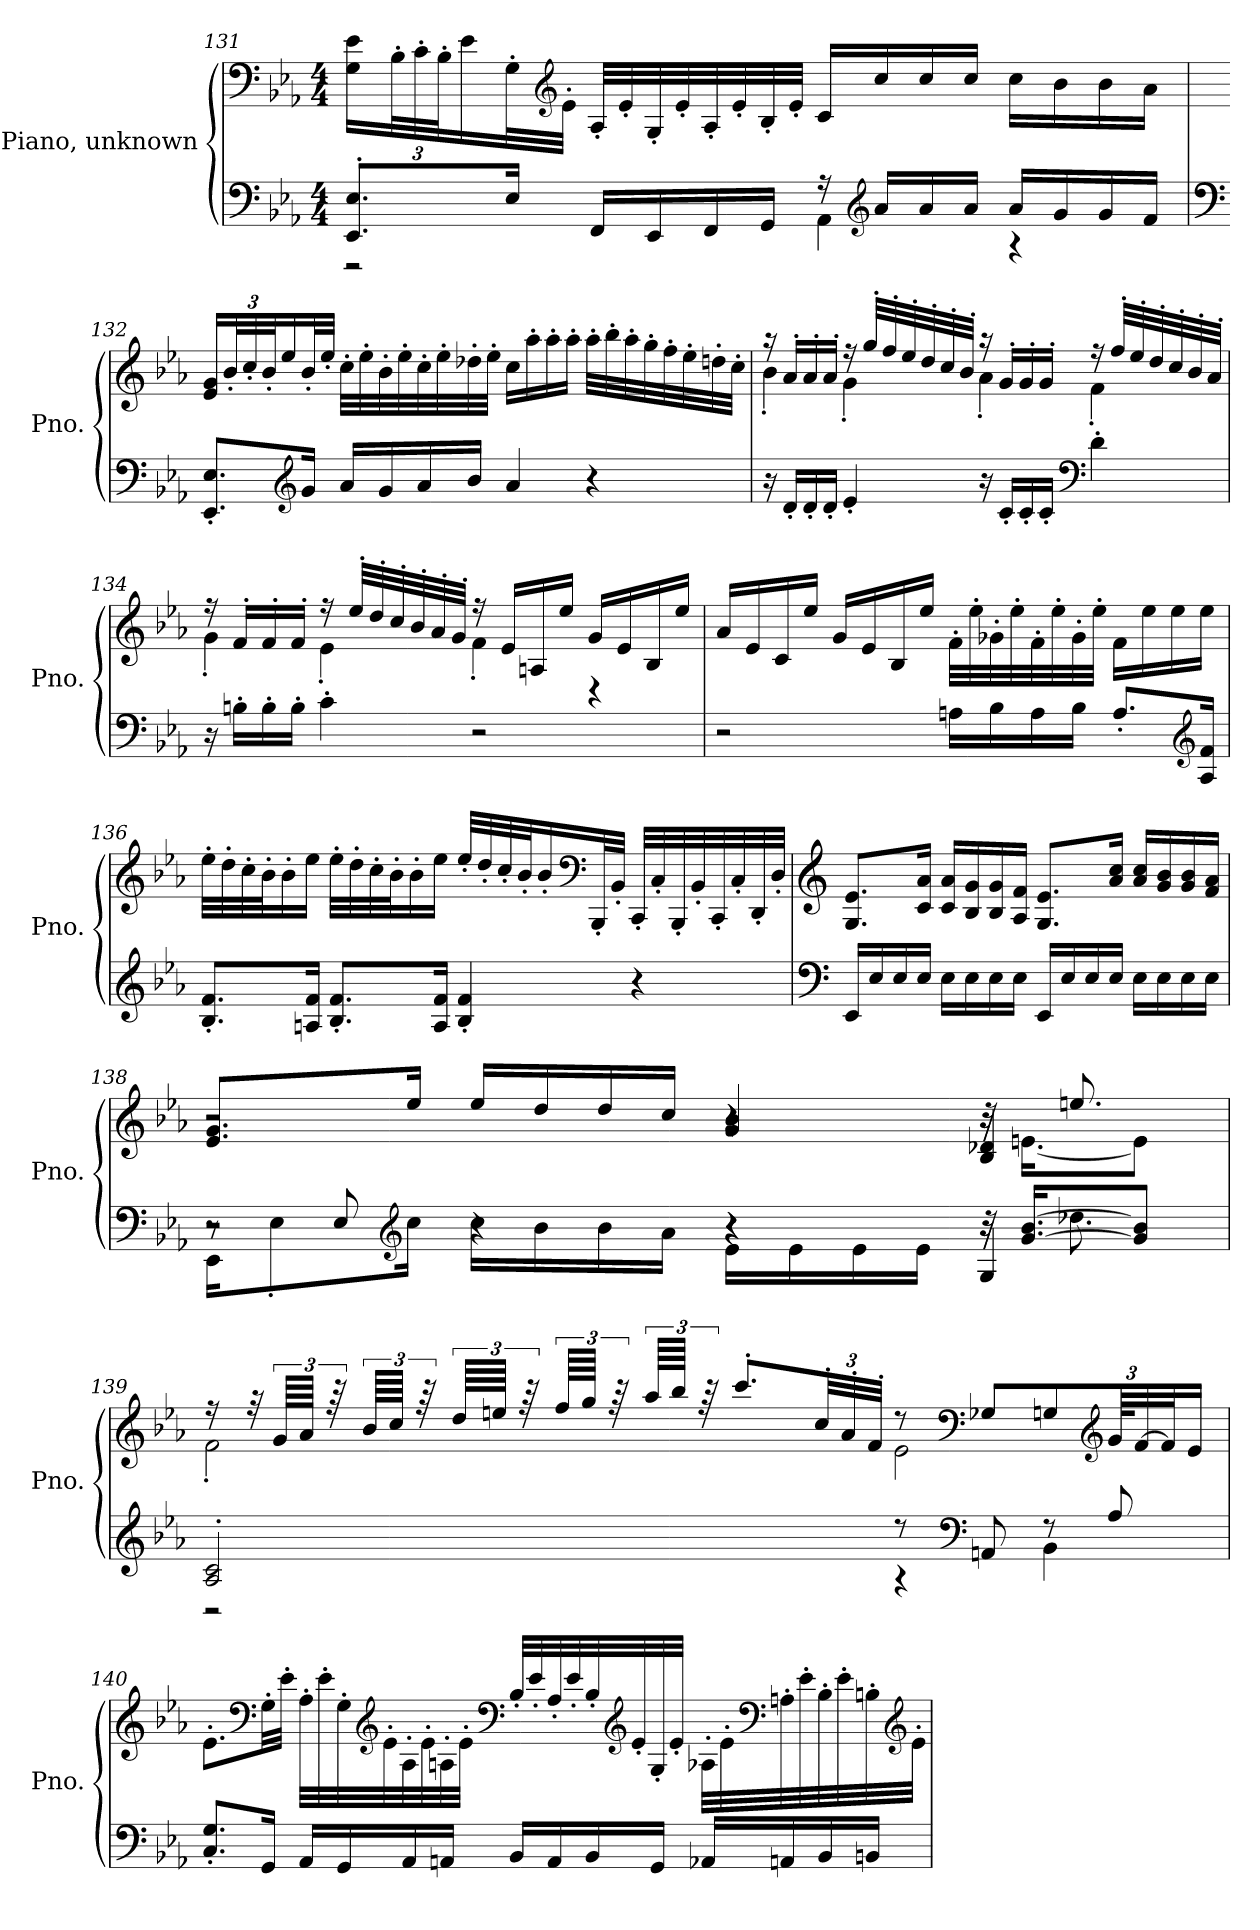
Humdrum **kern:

**kern	**kern
*part1	*part1
*staff2	*staff1
*I"Piano, unknown	*
*I'Pno.	*
!!LO:LB:g=z
*clefF4	*clefF4
*k[b-e-a-]	*k[b-e-a-]
*M4/4	*M4/4
=131	=131
*^	*
8.EE-/' 8.E-/'L	2r	16G\ 16e-\LL
*	*	*Xbrackettup
.	.	48B-'\L
.	.	48c'\
.	.	48B-'\J
.	.	16e-\
16E-/Jk	.	32G'\L
*	*	*clefG2
.	.	32e-'\JJJ
16FF/LL	.	32A-'/LLL
.	.	32e-'/
16EE-/	.	32G'/
.	.	32e-'/
16FF/	.	32A-'/
.	.	32e-'/
16GG/JJ	.	32B-'/
.	.	32e-'/JJJ
16r	4AA-\	16c/LL
*clefG2	*	*
16a-/LL	.	16cc/
16a-/	.	16cc/
16a-/JJ	.	16cc/JJ
16a-/LL	4r	16cc\LL
16g/	.	16b-\
16g/	.	16b-\
16f/JJ	.	16a-\JJ
*v	*v	*
!!LO:LB:g=z
=132	=132
*clefF4	*
8.EE-/' 8.E-/'L	16e-/ 16g/LL
.	48b-'/L
.	48cc'/
.	48b-'/J
.	16ee-/
*clefG2	*
16g/Jk	32b-'/L
.	32ee-'/JJJ
16a-/LL	32cc'\LLL
.	32ee-'\
16g/	32b-'\
.	32ee-'\
16a-/	32cc'\
.	32ee-'\
16b-/JJ	32dd-X'\
.	32ee-'\JJJ
4a-/	16cc\LL
.	16aa-'\
.	16aa-'\
.	16aa-'\JJ
4r	32aa-'\LLL
.	32bb-'\
.	32aa-'\
.	32gg'\
.	32ff'\
.	32ee-'\
.	32ddn'\
.	32cc'\JJJ
!!LO:LB:g=z
=133	=133
*	*^
16r	16r	4b-'\
16d'/LL	16a-'/LL	.
16d'/	16a-'/	.
16d'/JJ	16a-'/JJ	.
4e-'/	16r	4g'\
.	32gg'/LLL	.
.	32ff'/	.
.	32ee-'/	.
.	32dd'/	.
.	32cc'/	.
.	32b-'/JJJ	.
16r	16r	4a-'\
16c'/LL	16g'/LL	.
16c'/	16g'/	.
16c'/JJ	16g'/JJ	.
*clefF4	*	*
4d'\	16r	4f'\
.	32ff'/LLL	.
.	32ee-'/	.
.	32dd'/	.
.	32cc'/	.
.	32b-'/	.
.	32a-'/JJJ	.
=134	=134	=134
16r	16r	4g'\
16Bn'\LL	16f'/LL	.
16B'\	16f'/	.
16B'\JJ	16f'/JJ	.
4c'\	16r	4e-'\
.	32ee-'/LLL	.
.	32dd'/	.
.	32cc'/	.
.	32b-'/	.
.	32a-'/	.
.	32g'/JJJ	.
2r	16r	4f'\
.	16e-/LL	.
.	16An/	.
.	16ee-/JJ	.
.	16g/LL	4r
.	16e-/	.
.	16B-/	.
.	16ee-/JJ	.
*	*v	*v
!!LO:LB:g=z
=135	=135
2r	16a-/LL
.	16e-/
.	16c/
.	16ee-/JJ
.	16g/LL
.	16e-/
.	16B-/
.	16ee-/JJ
16An\LL	32f'\LLL
.	32ee-'\
16B-\	32g-X'\
.	32ee-'\
16A\	32f'\
.	32ee-'\
16B-\JJ	32g-'\
.	32ee-'\JJJ
8.A'/L	16f\LL
.	16ee-\
.	16ee-\
*clefG2	*
16A/ 16f/Jk	16ee-\JJ
!!LO:LB:g=z
=136	=136
8.B-/' 8.f/'L	32ee-'\LLL
.	32dd'\
.	32cc'\
.	32b-'\J
.	16b-'\
16An/ 16f/Jk	16ee-\JJ
8.B-/' 8.f/'L	32ee-'\LLL
.	32dd'\
.	32cc'\
.	32b-'\J
.	16b-'\
16A/ 16f/Jk	16ee-\JJ
4B-/' 4f/'	32ee-'/LLL
.	32dd'/
.	32cc'/
.	32b-'/J
.	16b-'/
*	*clefF4
.	32BBB-'/L
.	32BB-'/JJJ
4r	32CC'/LLL
.	32C'/
.	32BBB-'/
.	32BB-'/
.	32CC'/
.	32C'/
.	32DD'/
.	32D'/JJJ
!!LO:PB:g=z
=137	=137
*clefF4	*clefG2
16EE-/LL	8.G/ 8.e-/L
16E-/	.
16E-/	.
16E-/JJ	16c/ 16a-/Jk
16E-\LL	16c/ 16a-/LL
16E-\	16B-/ 16g/
16E-\	16B-/ 16g/
16E-\JJ	16A-/ 16f/JJ
16EE-/LL	8.G/ 8.e-/L
16E-/	.
16E-/	.
16E-/JJ	16a-/ 16cc/Jk
16E-\LL	16a-/ 16cc/LL
16E-\	16g/ 16b-/
16E-\	16g/ 16b-/
16E-\JJ	16f/ 16a-/JJ
=138	=138
*^	*^
*	*^	*	*^
2r	16EE-\KL	8r	8.e-/ 8.g/L	2r	2r
.	8E-'\	.	.	.	.
.	.	8E-/	.	.	.
*clefG2	*	*	*	*	*
.	16cc\Jk	.	16ee-/Jk	.	.
.	16cc\LL	4r	16ee-/LL	.	.
.	16b-\	.	16dd/	.	.
.	16b-\	.	16dd/	.	.
.	16a-\JJ	.	16cc/JJ	.	.
4r	16e-\LL	4r	4g/ 4b-/	4r	4r
.	16e-\	.	.	.	.
.	16e-\	.	.	.	.
.	16e-\JJ	.	.	.	.
32r	16r	4G/	16r	32r	4B-/ 4d-X/
[16.g/ [16.b-/KL	.	.	.	[16.en\KL	.
.	8.dd-X\	.	8.een/	.	.
8g/] 8b-/]J	.	.	.	8e\J]	.
*	*v	*v	*	*	*
*	*	*	*v	*v
!!LO:LB:g=z
=139	=139	=139	=139
2A-/' 2c/'	2r	16r	2f'\
.	.	32r	.
*	*	*brackettup	*
.	.	96g/LLLL	.
.	.	96a-/JJJJ	.
.	.	96r	.
.	.	96b-/LLLL	.
.	.	96cc/JJJJ	.
.	.	96r	.
.	.	96dd/LLLL	.
.	.	96een/JJJJ	.
.	.	96r	.
.	.	96ff/LLLL	.
.	.	96gg/JJJJ	.
.	.	96r	.
.	.	96aa-/LLLL	.
.	.	96bb-/JJJJ	.
.	.	96r	.
.	.	8.ccc'/L	.
*	*	*Xbrackettup	*
.	.	48cc'/LL	.
.	.	48a-'/	.
.	.	48f'/JJJ	.
8r	4r	8r	2e-\
*clefF4	*	*clefF4	*
8AAn/	.	8G-X/L	.
8r	4BB-\	8Gn/	.
*	*	*clefG2	*
8A-/	.	96g/KLL	.
.	.	[48f/	.
.	.	32f/J]	.
.	.	16e-/JJ	.
*v	*v	*	*
*	*v	*v
!!LO:LB:g=z
=140	=140
8.C/' 8.G/'L	8.e-'\L
*	*clefF4
16GG/Jk	32G'\LL
.	32e-'\JJJ
16AA-/LL	32A-'\LLL
.	32e-'\
16GG/	32G'\
*	*clefG2
.	32e-'\
16AA-/	32A-'\
.	32e-'\
16AAn/JJ	32An'\
.	32e-'\JJJ
*	*clefF4
16BB-/LL	32B-'/LLL
.	32e-'/
16AA/	32A'/
.	32e-'/
16BB-/	32B-'/
*	*clefG2
.	32e-'/
16GG/JJ	32G'/
.	32e-'/JJJ
16AA-X/LL	32A-X'\LLL
.	32e-'\
*	*clefF4
16AAn/	32An'\
.	32e-'\
16BB-/	32B-'\
.	32e-'\
16BBn/JJ	32Bn'\
*	*clefG2
.	32e-'\JJJ
=	=
*-	*-
